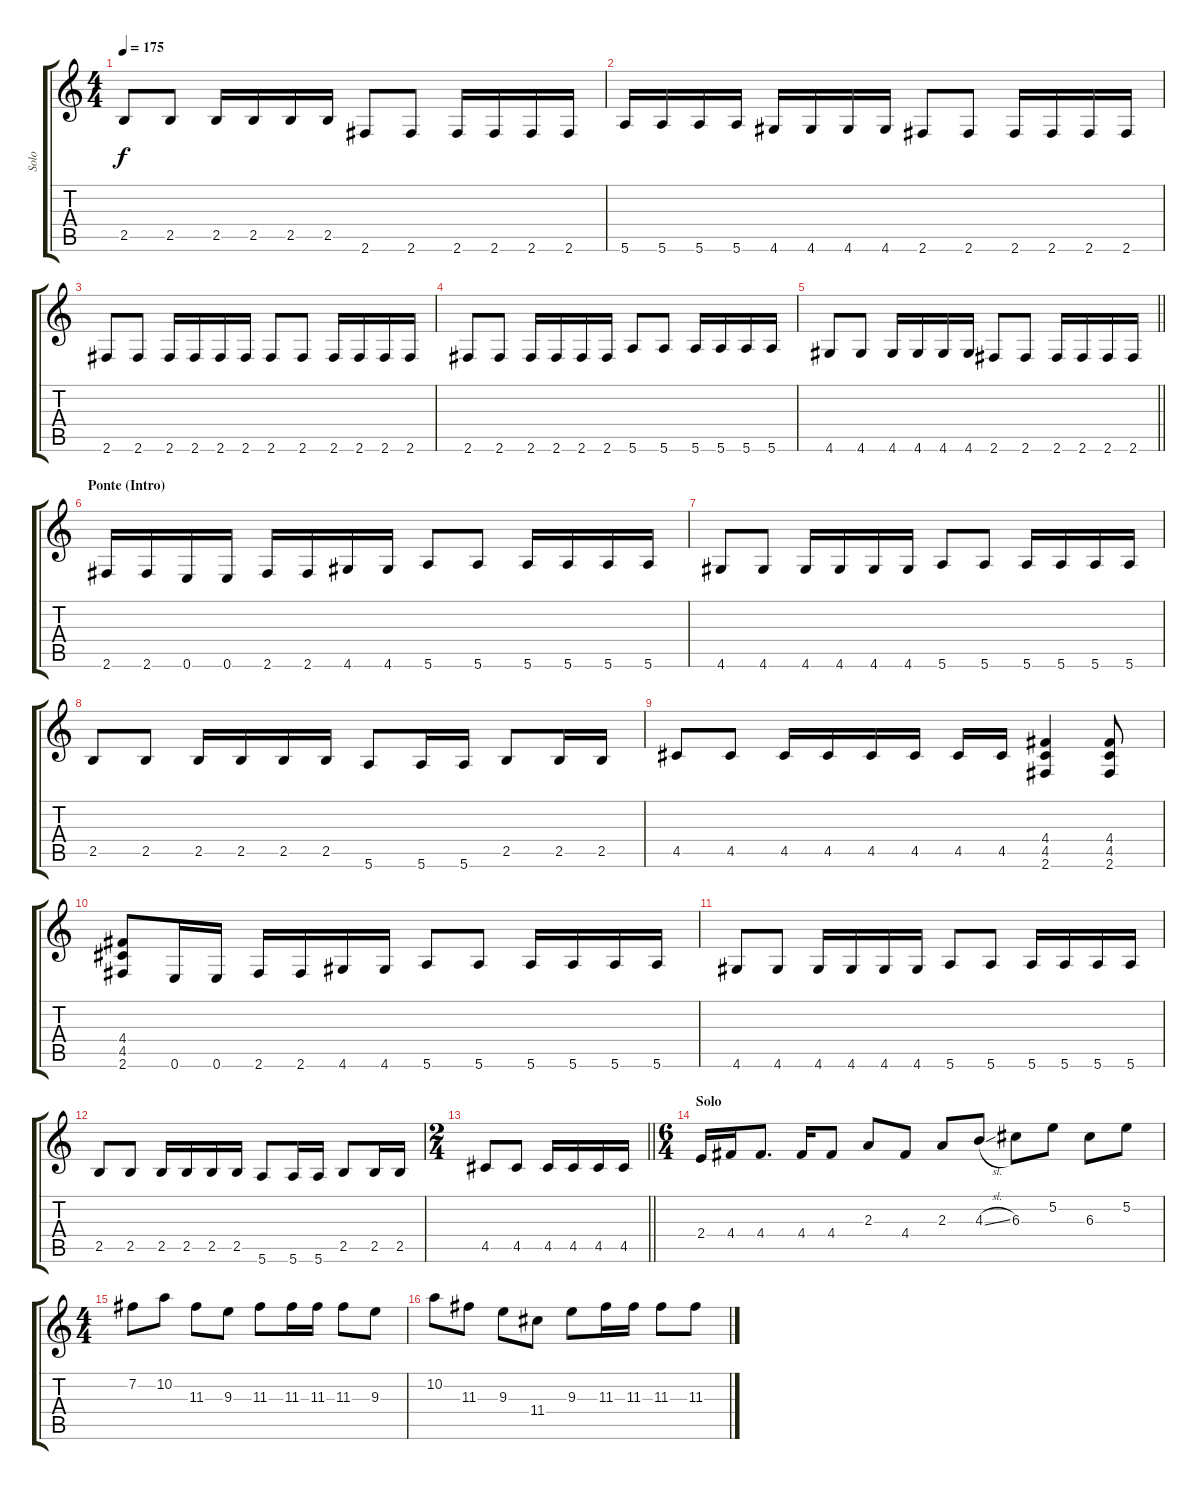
\track ("Solo" "Solo") {instrument distortionguitar}
\staff {score tabs}
\tuning (E4 B3 G3 D3 A2 E2) {hide}
\ts (4 4)
\tempo 175
\clef g2
\ks c
2.5.8{dy f} 2.5.8 2.5.16 2.5.16 2.5.16 2.5.16 2.6.8 2.6.8 2.6.16 2.6.16 2.6.16 2.6.16 |
5.6.16 5.6.16 5.6.16 5.6.16 4.6.16 4.6.16 4.6.16 4.6.16 2.6.8 2.6.8 2.6.16 2.6.16 2.6.16 2.6.16 |
2.6.8 2.6.8 2.6.16 2.6.16 2.6.16 2.6.16 2.6.8 2.6.8 2.6.16 2.6.16 2.6.16 2.6.16 |
2.6.8 2.6.8 2.6.16 2.6.16 2.6.16 2.6.16 5.6.8 5.6.8 5.6.16 5.6.16 5.6.16 5.6.16 |
\barLineRight lightlight
4.6.8 4.6.8 4.6.16 4.6.16 4.6.16 4.6.16 2.6.8 2.6.8 2.6.16 2.6.16 2.6.16 2.6.16 |
\section ("" "Ponte (Intro)")
2.6.16 2.6.16 0.6.16 0.6.16 2.6.16 2.6.16 4.6.16 4.6.16 5.6.8 5.6.8 5.6.16 5.6.16 5.6.16 5.6.16 |
4.6.8 4.6.8 4.6.16 4.6.16 4.6.16 4.6.16 5.6.8 5.6.8 5.6.16 5.6.16 5.6.16 5.6.16 |
2.5.8 2.5.8 2.5.16 2.5.16 2.5.16 2.5.16 5.6.8 5.6.16 5.6.16 2.5.8 2.5.16 2.5.16 |
4.5.8 4.5.8 4.5.16 4.5.16 4.5.16 4.5.16 4.5.16 4.5.16 (4.4 4.5 2.6).4 (4.4 4.5 2.6).8 |
(4.4 4.5 2.6).8 0.6.16 0.6.16 2.6.16 2.6.16 4.6.16 4.6.16 5.6.8 5.6.8 5.6.16 5.6.16 5.6.16 5.6.16 |
4.6.8 4.6.8 4.6.16 4.6.16 4.6.16 4.6.16 5.6.8 5.6.8 5.6.16 5.6.16 5.6.16 5.6.16 |
2.5.8 2.5.8 2.5.16 2.5.16 2.5.16 2.5.16 5.6.8 5.6.16 5.6.16 2.5.8 2.5.16 2.5.16 |
\ts (2 4)
\barLineRight lightlight
4.5.8 4.5.8 4.5.16 4.5.16 4.5.16 4.5.16 |
\ts (6 4)
\section ("" "Solo")
2.4.16 4.4.16 4.4.8{d} 4.4.16 4.4.8 2.3.8 4.4.8 2.3.8 4.3{sl}.8 6.3.8 5.2.8 6.3.8 5.2.8 |
\ts (4 4)
7.2.8 10.2.8 11.3.8 9.3.8 11.3.8 11.3.16 11.3.16 11.3.8 9.3.8 |
10.2.8 11.3.8 9.3.8 11.4.8 9.3.8 11.3.16 11.3.16 11.3.8 11.3.8
